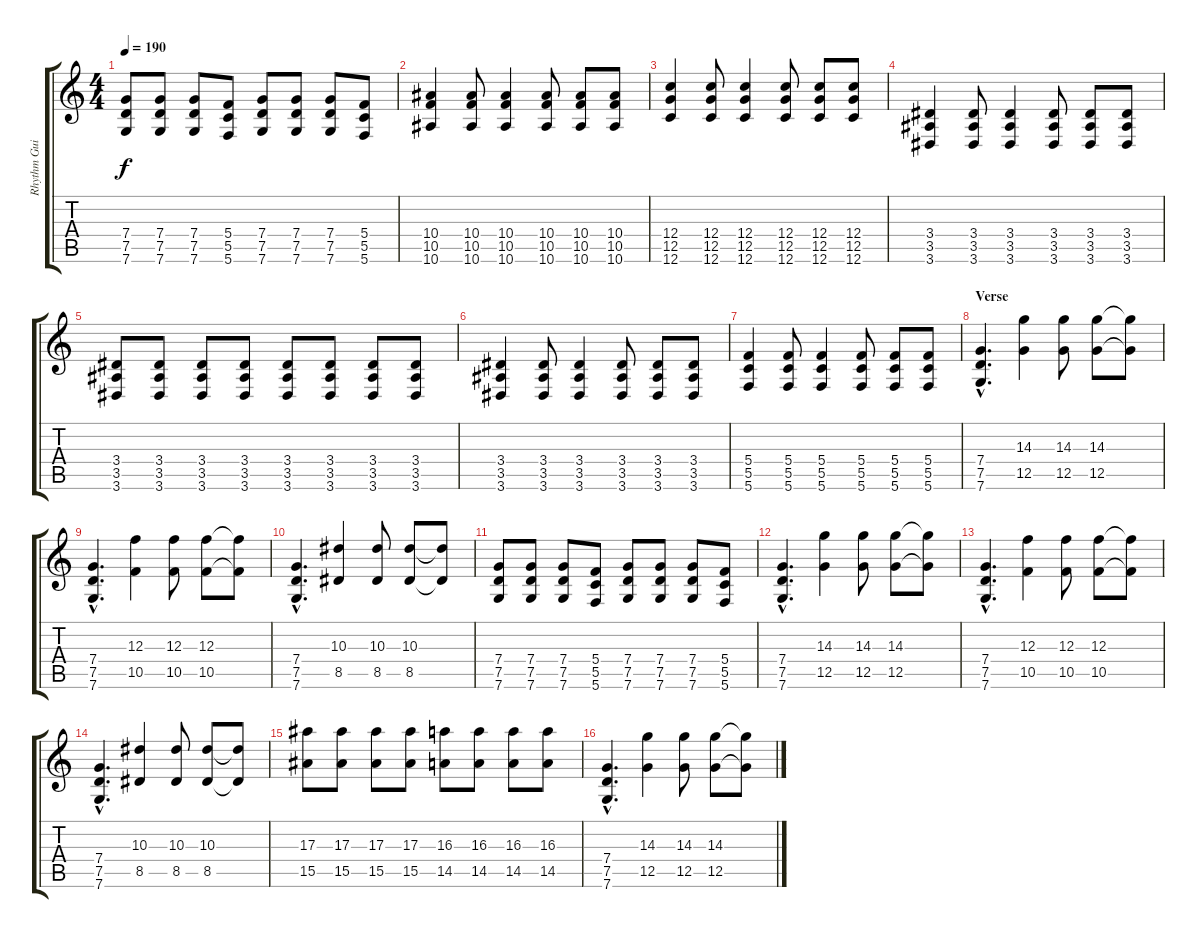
\track ("Rhythm Guitar" "Rhythm Gui") {instrument distortionguitar}
\staff {score tabs}
\tuning (D4 A3 F3 C3 G2 C2) {hide}
\ts (4 4)
\tempo 190
\clef g2
\ks c
(7.4 7.5 7.6).8{dy f} (7.4 7.5 7.6).8 (7.4 7.5 7.6).8 (5.4 5.5 5.6).8 (7.4 7.5 7.6).8 (7.4 7.5 7.6).8 (7.4 7.5 7.6).8 (5.4 5.5 5.6).8 |
(10.4 10.5 10.6).4 (10.4 10.5 10.6).8 (10.4 10.5 10.6).4 (10.4 10.5 10.6).8 (10.4 10.5 10.6).8 (10.4 10.5 10.6).8 |
(12.4 12.5 12.6).4 (12.4 12.5 12.6).8 (12.4 12.5 12.6).4 (12.4 12.5 12.6).8 (12.4 12.5 12.6).8 (12.4 12.5 12.6).8 |
(3.4 3.5 3.6).4 (3.4 3.5 3.6).8 (3.4 3.5 3.6).4 (3.4 3.5 3.6).8 (3.4 3.5 3.6).8 (3.4 3.5 3.6).8 |
(3.4 3.5 3.6).8 (3.4 3.5 3.6).8 (3.4 3.5 3.6).8 (3.4 3.5 3.6).8 (3.4 3.5 3.6).8 (3.4 3.5 3.6).8 (3.4 3.5 3.6).8 (3.4 3.5 3.6).8 |
(3.4 3.5 3.6).4 (3.4 3.5 3.6).8 (3.4 3.5 3.6).4 (3.4 3.5 3.6).8 (3.4 3.5 3.6).8 (3.4 3.5 3.6).8 |
(5.4 5.5 5.6).4 (5.4 5.5 5.6).8 (5.4 5.5 5.6).4 (5.4 5.5 5.6).8 (5.4 5.5 5.6).8 (5.4 5.5 5.6).8 |
\section ("" "Verse")
(7.4{hac} 7.5{hac} 7.6{hac}).4{d} (14.3 12.5).4 (14.3 12.5).8 (14.3 12.5).8 (14.3{t} 12.5{t}).8 |
(7.4{hac} 7.5{hac} 7.6{hac}).4{d} (12.3 10.5).4 (12.3 10.5).8 (12.3 10.5).8 (12.3{t} 10.5{t}).8 |
(7.4{hac} 7.5{hac} 7.6{hac}).4{d} (10.3 8.5).4 (10.3 8.5).8 (10.3 8.5).8 (10.3{t} 8.5{t}).8 |
(7.4 7.5 7.6).8 (7.4 7.5 7.6).8 (7.4 7.5 7.6).8 (5.4 5.5 5.6).8 (7.4 7.5 7.6).8 (7.4 7.5 7.6).8 (7.4 7.5 7.6).8 (5.4 5.5 5.6).8 |
(7.4{hac} 7.5{hac} 7.6{hac}).4{d} (14.3 12.5).4 (14.3 12.5).8 (14.3 12.5).8 (14.3{t} 12.5{t}).8 |
(7.4{hac} 7.5{hac} 7.6{hac}).4{d} (12.3 10.5).4 (12.3 10.5).8 (12.3 10.5).8 (12.3{t} 10.5{t}).8 |
(7.4{hac} 7.5{hac} 7.6{hac}).4{d} (10.3 8.5).4 (10.3 8.5).8 (10.3 8.5).8 (10.3{t} 8.5{t}).8 |
(17.3 15.5).8 (17.3 15.5).8 (17.3 15.5).8 (17.3 15.5).8 (16.3 14.5).8 (16.3 14.5).8 (16.3 14.5).8 (16.3 14.5).8 |
(7.4{hac} 7.5{hac} 7.6{hac}).4{d} (14.3 12.5).4 (14.3 12.5).8 (14.3 12.5).8 (14.3{t} 12.5{t}).8
